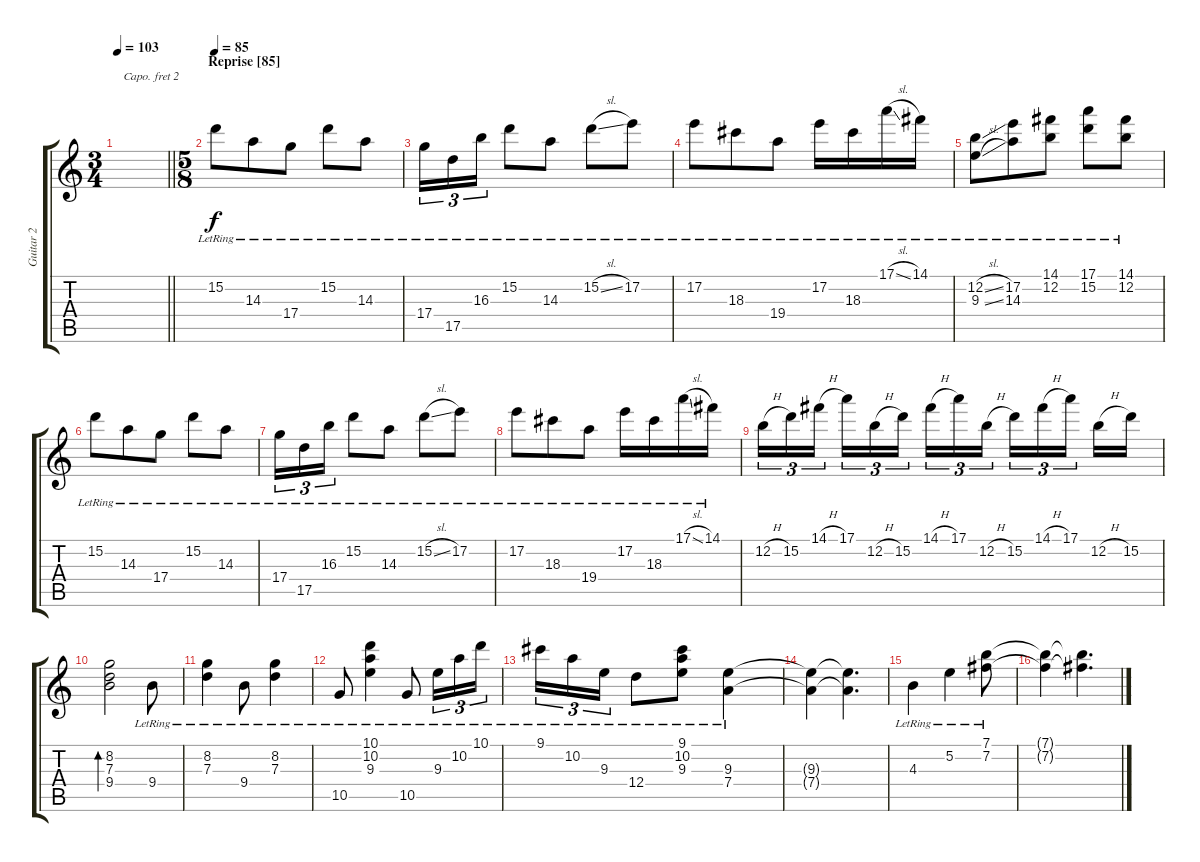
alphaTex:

\track ("Guitar 2" "Guitar 2") {instrument distortionguitar}
\staff {score tabs}
\capo 2
\tuning (D4 A3 F3 C3 G2 C2) {hide}
\ts (3 4)
\tempo 103
\clef g2
\barLineRight lightlight
\ks c
|
\ts (5 8)
\section ("" "Reprise [85]")
\tempo 85
15.2{lr}.8{volume 0 instrument electricguitarjazz} 14.3{lr}.8{volume 14} 17.4{lr}.8 15.2{lr}.8 14.3{lr}.8 |
17.4{lr}.16{tu (3 2)} 17.5{lr}.16{tu (3 2)} 16.3{lr}.16{tu (3 2)} 15.2{lr}.8 14.3{lr}.8 15.2{sl lr}.8 17.2{lr}.8 |
17.2{lr}.8 18.3{lr}.8 19.4{lr}.8 17.2{lr}.16 18.3{lr}.16 17.1{sl lr}.16 14.1{lr}.16 |
(12.2{sl lr} 9.3{sl lr}).8 (17.2{lr} 14.3{lr}).8 (14.1{lr} 12.2{lr}).8 (17.1{lr} 15.2{lr}).8 (14.1{lr} 12.2{lr}).8 |
15.2{lr}.8 14.3{lr}.8 17.4{lr}.8 15.2{lr}.8 14.3{lr}.8 |
17.4{lr}.16{tu (3 2)} 17.5{lr}.16{tu (3 2)} 16.3{lr}.16{tu (3 2)} 15.2{lr}.8 14.3{lr}.8 15.2{sl lr}.8 17.2{lr}.8 |
17.2{lr}.8 18.3{lr}.8 19.4{lr}.8 17.2{lr}.16 18.3{lr}.16 17.1{sl lr}.16 14.1{lr}.16 |
12.2{h}.16{tu (3 2)} 15.2.16{tu (3 2)} 14.1{h}.16{tu (3 2)} 17.1.16{tu (3 2)} 12.2{h}.16{tu (3 2)} 15.2.16{tu (3 2)} 14.1{h}.16{tu (3 2)} 17.1.16{tu (3 2)} 12.2{h}.16{tu (3 2)} 15.2.16{tu (3 2)} 14.1{h}.16{tu (3 2)} 17.1.16{tu (3 2)} 12.2{h}.16 15.2.16 |
(8.2 7.3 9.4).2{bd 240} 9.4{lr}.8 |
(8.2{lr} 7.3{lr}).4 9.4{lr}.8 (8.2{lr} 7.3{lr}).4 |
10.5{lr}.8 (10.1{lr} 10.2{lr} 9.3{lr}).4 10.5{lr}.8 9.3{lr}.16{tu (3 2)} 10.2{lr}.16{tu (3 2)} 10.1{lr}.16{tu (3 2)} |
9.1{lr}.16{tu (3 2)} 10.2{lr}.16{tu (3 2)} 9.3{lr}.16{tu (3 2)} 12.4{lr}.8 (9.1{lr} 10.2{lr} 9.3{lr}).8 (9.3{lr} 7.4{lr}).4 |
(9.3{t} 7.4{t}).4 (9.3{t} 7.4{t}).4{d} |
4.3{lr}.4 5.2{lr}.4 (7.1{lr} 7.2{lr}).8 |
(7.1{t} 7.2{t}).4 (7.1{t} 7.2{t}).4{d}
